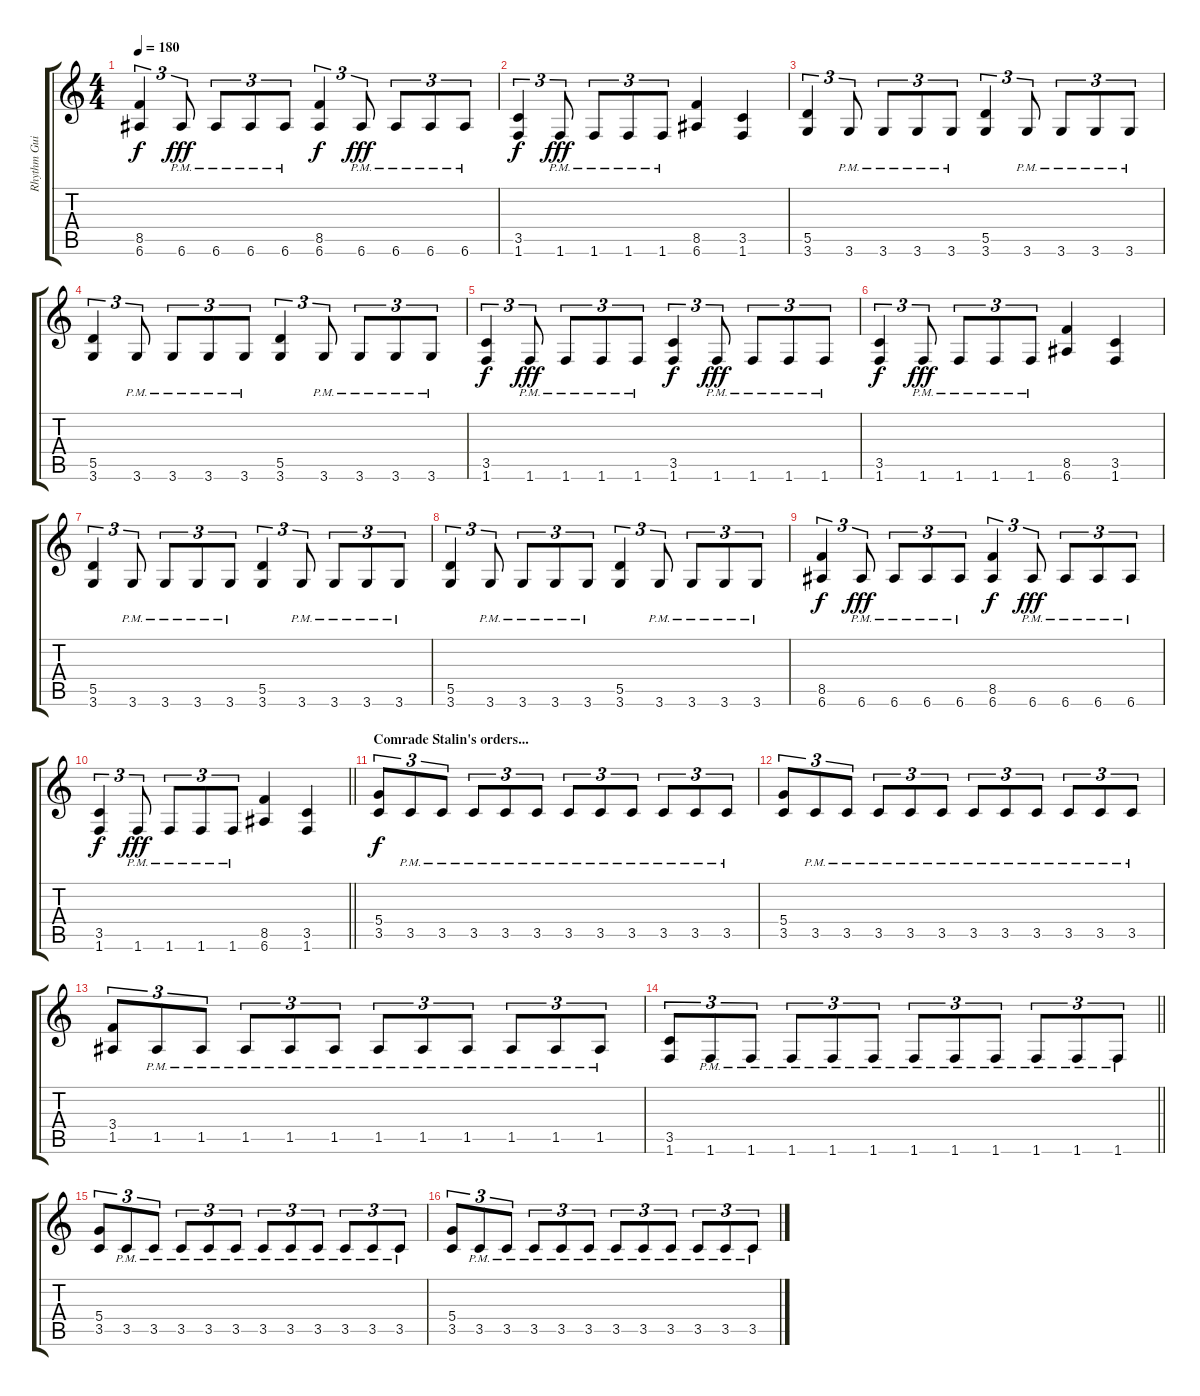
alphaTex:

\track ("Rhythm Guitar" "Rhythm Gui") {instrument distortionguitar}
\staff {score tabs}
\tuning (E4 B3 G3 D3 A2 E2) {hide}
\ts (4 4)
\tempo 180
\clef g2
\ks c
(8.5 6.6).4{tu (3 2) dy f} 6.6{pm}.8{tu (3 2) dy fff} 6.6{pm}.8{tu (3 2)} 6.6{pm}.8{tu (3 2)} 6.6{pm}.8{tu (3 2)} (8.5 6.6).4{tu (3 2) dy f} 6.6{pm}.8{tu (3 2) dy fff} 6.6{pm}.8{tu (3 2)} 6.6{pm}.8{tu (3 2)} 6.6{pm}.8{tu (3 2)} |
(3.5 1.6).4{tu (3 2) dy f} 1.6{pm}.8{tu (3 2) dy fff} 1.6{pm}.8{tu (3 2)} 1.6{pm}.8{tu (3 2)} 1.6{pm}.8{tu (3 2)} (8.5 6.6).4 (3.5 1.6).4 |
(5.5 3.6).4{tu (3 2)} 3.6{pm}.8{tu (3 2)} 3.6{pm}.8{tu (3 2)} 3.6{pm}.8{tu (3 2)} 3.6{pm}.8{tu (3 2)} (5.5 3.6).4{tu (3 2)} 3.6{pm}.8{tu (3 2)} 3.6{pm}.8{tu (3 2)} 3.6{pm}.8{tu (3 2)} 3.6{pm}.8{tu (3 2)} |
(5.5 3.6).4{tu (3 2)} 3.6{pm}.8{tu (3 2)} 3.6{pm}.8{tu (3 2)} 3.6{pm}.8{tu (3 2)} 3.6{pm}.8{tu (3 2)} (5.5 3.6).4{tu (3 2)} 3.6{pm}.8{tu (3 2)} 3.6{pm}.8{tu (3 2)} 3.6{pm}.8{tu (3 2)} 3.6{pm}.8{tu (3 2)} |
(3.5 1.6).4{tu (3 2) dy f} 1.6{pm}.8{tu (3 2) dy fff} 1.6{pm}.8{tu (3 2)} 1.6{pm}.8{tu (3 2)} 1.6{pm}.8{tu (3 2)} (3.5 1.6).4{tu (3 2) dy f} 1.6{pm}.8{tu (3 2) dy fff} 1.6{pm}.8{tu (3 2)} 1.6{pm}.8{tu (3 2)} 1.6{pm}.8{tu (3 2)} |
(3.5 1.6).4{tu (3 2) dy f} 1.6{pm}.8{tu (3 2) dy fff} 1.6{pm}.8{tu (3 2)} 1.6{pm}.8{tu (3 2)} 1.6{pm}.8{tu (3 2)} (8.5 6.6).4 (3.5 1.6).4 |
(5.5 3.6).4{tu (3 2)} 3.6{pm}.8{tu (3 2)} 3.6{pm}.8{tu (3 2)} 3.6{pm}.8{tu (3 2)} 3.6{pm}.8{tu (3 2)} (5.5 3.6).4{tu (3 2)} 3.6{pm}.8{tu (3 2)} 3.6{pm}.8{tu (3 2)} 3.6{pm}.8{tu (3 2)} 3.6{pm}.8{tu (3 2)} |
(5.5 3.6).4{tu (3 2)} 3.6{pm}.8{tu (3 2)} 3.6{pm}.8{tu (3 2)} 3.6{pm}.8{tu (3 2)} 3.6{pm}.8{tu (3 2)} (5.5 3.6).4{tu (3 2)} 3.6{pm}.8{tu (3 2)} 3.6{pm}.8{tu (3 2)} 3.6{pm}.8{tu (3 2)} 3.6{pm}.8{tu (3 2)} |
(8.5 6.6).4{tu (3 2) dy f} 6.6{pm}.8{tu (3 2) dy fff} 6.6{pm}.8{tu (3 2)} 6.6{pm}.8{tu (3 2)} 6.6{pm}.8{tu (3 2)} (8.5 6.6).4{tu (3 2) dy f} 6.6{pm}.8{tu (3 2) dy fff} 6.6{pm}.8{tu (3 2)} 6.6{pm}.8{tu (3 2)} 6.6{pm}.8{tu (3 2)} |
\barLineRight lightlight
(3.5 1.6).4{tu (3 2) dy f} 1.6{pm}.8{tu (3 2) dy fff} 1.6{pm}.8{tu (3 2)} 1.6{pm}.8{tu (3 2)} 1.6{pm}.8{tu (3 2)} (8.5 6.6).4 (3.5 1.6).4 |
\section ("" "Comrade Stalin's orders...")
(5.4 3.5).8{tu (3 2) dy f} 3.5{pm}.8{tu (3 2)} 3.5{pm}.8{tu (3 2)} 3.5{pm}.8{tu (3 2)} 3.5{pm}.8{tu (3 2)} 3.5{pm}.8{tu (3 2)} 3.5{pm}.8{tu (3 2)} 3.5{pm}.8{tu (3 2)} 3.5{pm}.8{tu (3 2)} 3.5{pm}.8{tu (3 2)} 3.5{pm}.8{tu (3 2)} 3.5{pm}.8{tu (3 2)} |
(5.4 3.5).8{tu (3 2)} 3.5{pm}.8{tu (3 2)} 3.5{pm}.8{tu (3 2)} 3.5{pm}.8{tu (3 2)} 3.5{pm}.8{tu (3 2)} 3.5{pm}.8{tu (3 2)} 3.5{pm}.8{tu (3 2)} 3.5{pm}.8{tu (3 2)} 3.5{pm}.8{tu (3 2)} 3.5{pm}.8{tu (3 2)} 3.5{pm}.8{tu (3 2)} 3.5{pm}.8{tu (3 2)} |
(3.4 1.5).8{tu (3 2)} 1.5{pm}.8{tu (3 2)} 1.5{pm}.8{tu (3 2)} 1.5{pm}.8{tu (3 2)} 1.5{pm}.8{tu (3 2)} 1.5{pm}.8{tu (3 2)} 1.5{pm}.8{tu (3 2)} 1.5{pm}.8{tu (3 2)} 1.5{pm}.8{tu (3 2)} 1.5{pm}.8{tu (3 2)} 1.5{pm}.8{tu (3 2)} 1.5{pm}.8{tu (3 2)} |
\barLineRight lightlight
(3.5 1.6).8{tu (3 2)} 1.6{pm}.8{tu (3 2)} 1.6{pm}.8{tu (3 2)} 1.6{pm}.8{tu (3 2)} 1.6{pm}.8{tu (3 2)} 1.6{pm}.8{tu (3 2)} 1.6{pm}.8{tu (3 2)} 1.6{pm}.8{tu (3 2)} 1.6{pm}.8{tu (3 2)} 1.6{pm}.8{tu (3 2)} 1.6{pm}.8{tu (3 2)} 1.6{pm}.8{tu (3 2)} |
(5.4 3.5).8{tu (3 2)} 3.5{pm}.8{tu (3 2)} 3.5{pm}.8{tu (3 2)} 3.5{pm}.8{tu (3 2)} 3.5{pm}.8{tu (3 2)} 3.5{pm}.8{tu (3 2)} 3.5{pm}.8{tu (3 2)} 3.5{pm}.8{tu (3 2)} 3.5{pm}.8{tu (3 2)} 3.5{pm}.8{tu (3 2)} 3.5{pm}.8{tu (3 2)} 3.5{pm}.8{tu (3 2)} |
(5.4 3.5).8{tu (3 2)} 3.5{pm}.8{tu (3 2)} 3.5{pm}.8{tu (3 2)} 3.5{pm}.8{tu (3 2)} 3.5{pm}.8{tu (3 2)} 3.5{pm}.8{tu (3 2)} 3.5{pm}.8{tu (3 2)} 3.5{pm}.8{tu (3 2)} 3.5{pm}.8{tu (3 2)} 3.5{pm}.8{tu (3 2)} 3.5{pm}.8{tu (3 2)} 3.5{pm}.8{tu (3 2)}
